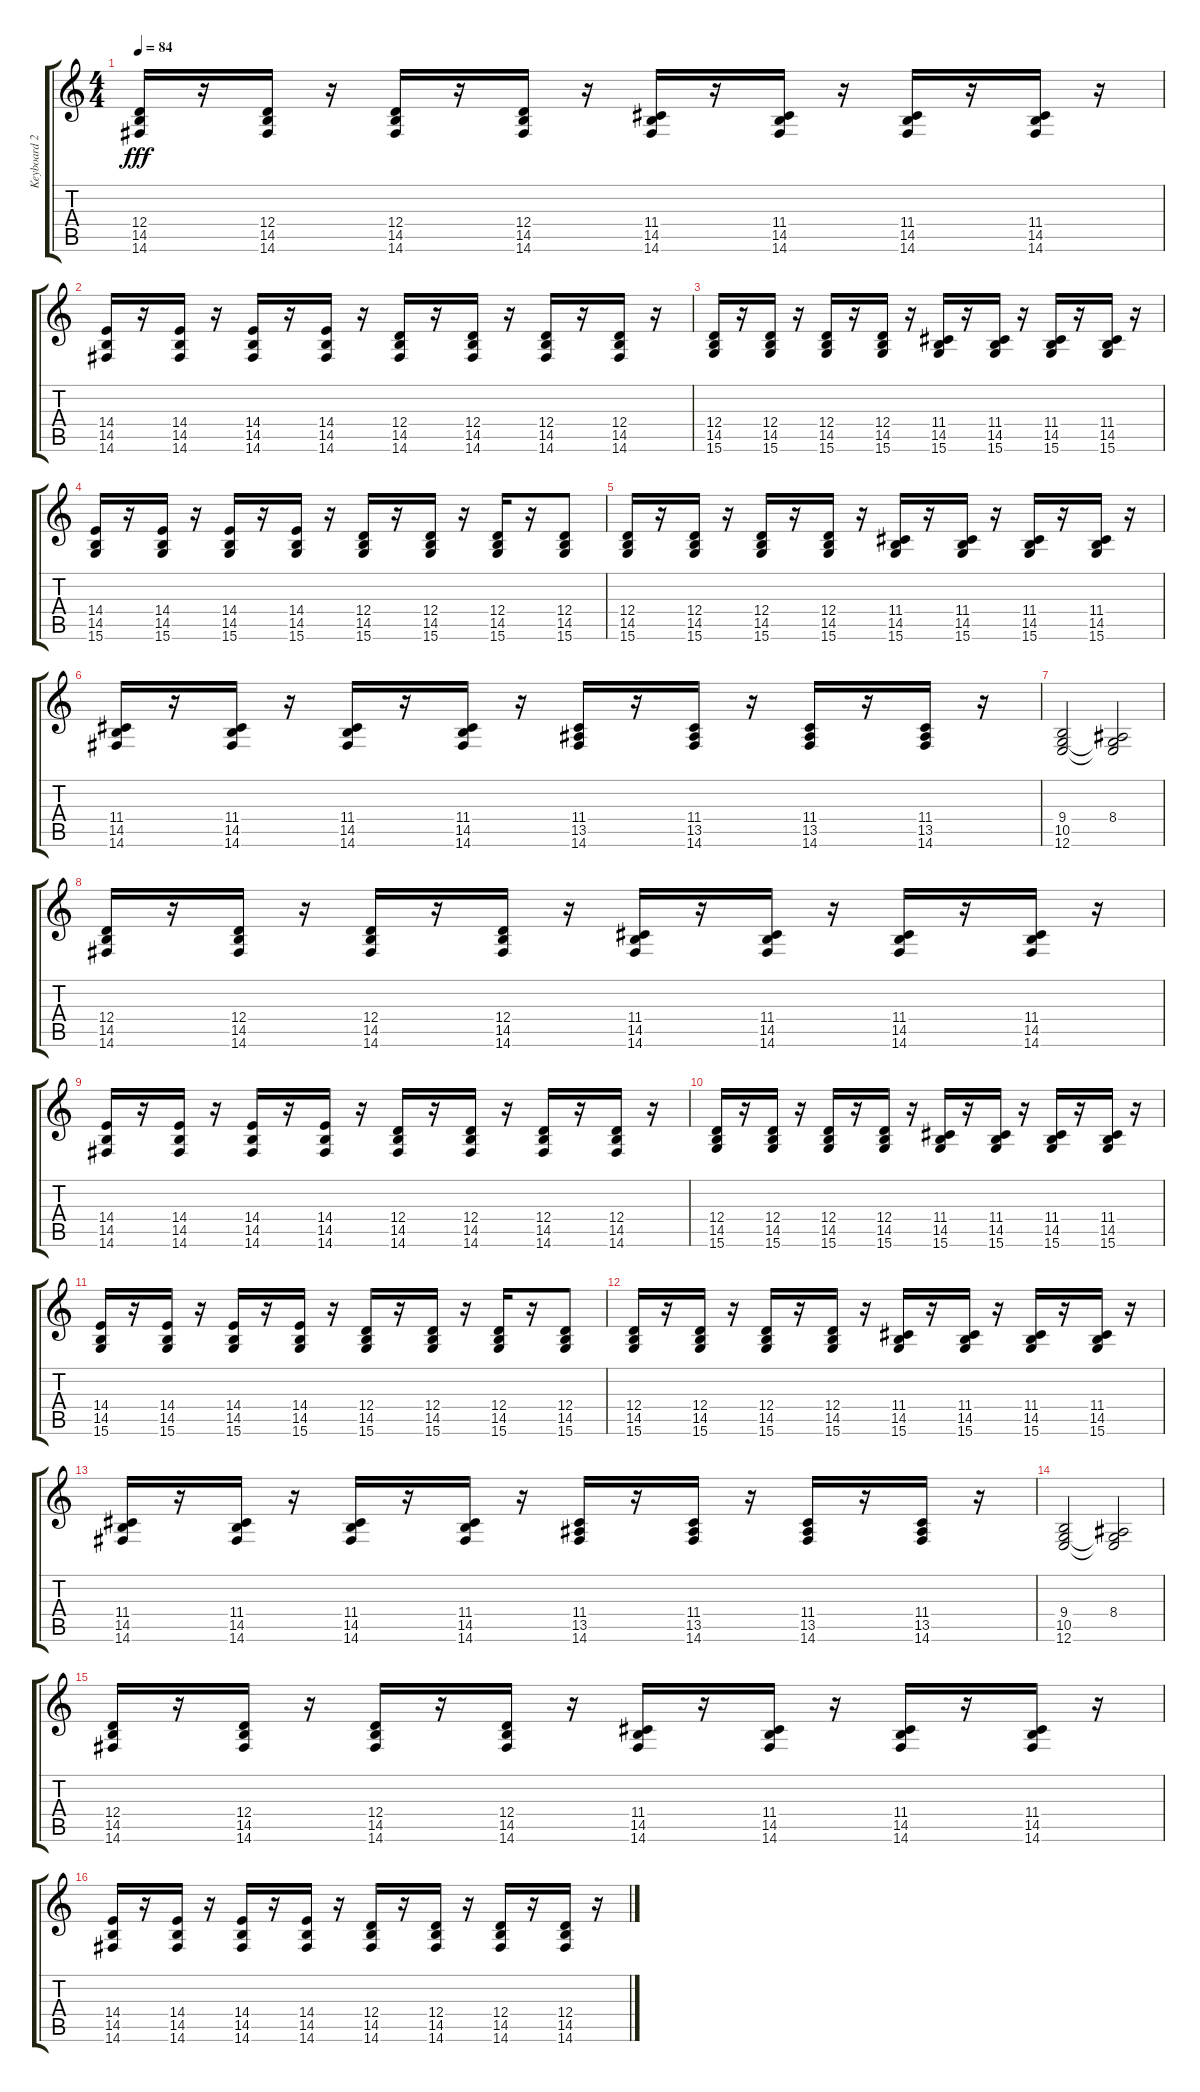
\track ("Keyboard 2" "Keyboard 2") {instrument stringensemble1}
\staff {score tabs}
\tuning (E4 B3 G3 D3 A2 E2) {hide}
\ts (4 4)
\tempo 84
\clef g2
\ks c
(12.4 14.5 14.6).16{dy fff instrument stringensemble1} r.16 (12.4 14.5 14.6).16 r.16 (12.4 14.5 14.6).16 r.16 (12.4 14.5 14.6).16 r.16 (11.4 14.5 14.6).16 r.16 (11.4 14.5 14.6).16 r.16 (11.4 14.5 14.6).16 r.16 (11.4 14.5 14.6).16 r.16 |
(14.4 14.5 14.6).16 r.16 (14.4 14.5 14.6).16 r.16 (14.4 14.5 14.6).16 r.16 (14.4 14.5 14.6).16 r.16 (12.4 14.5 14.6).16 r.16 (12.4 14.5 14.6).16 r.16 (12.4 14.5 14.6).16 r.16 (12.4 14.5 14.6).16 r.16 |
(12.4 14.5 15.6).16 r.16 (12.4 14.5 15.6).16 r.16 (12.4 14.5 15.6).16 r.16 (12.4 14.5 15.6).16 r.16 (11.4 14.5 15.6).16 r.16 (11.4 14.5 15.6).16 r.16 (11.4 14.5 15.6).16 r.16 (11.4 14.5 15.6).16 r.16 |
(14.4 14.5 15.6).16 r.16 (14.4 14.5 15.6).16 r.16 (14.4 14.5 15.6).16 r.16 (14.4 14.5 15.6).16 r.16 (12.4 14.5 15.6).16 r.16 (12.4 14.5 15.6).16 r.16 (12.4 14.5 15.6).16 r.16 (12.4 14.5 15.6).8 |
(12.4 14.5 15.6).16 r.16 (12.4 14.5 15.6).16 r.16 (12.4 14.5 15.6).16 r.16 (12.4 14.5 15.6).16 r.16 (11.4 14.5 15.6).16 r.16 (11.4 14.5 15.6).16 r.16 (11.4 14.5 15.6).16 r.16 (11.4 14.5 15.6).16 r.16 |
(11.4 14.5 14.6).16 r.16 (11.4 14.5 14.6).16 r.16 (11.4 14.5 14.6).16 r.16 (11.4 14.5 14.6).16 r.16 (11.4 13.5 14.6).16 r.16 (11.4 13.5 14.6).16 r.16 (11.4 13.5 14.6).16 r.16 (11.4 13.5 14.6).16 r.16 |
(9.4 10.5 12.6).2 (8.4 10.5{t} 12.6{t}).2 |
(12.4 14.5 14.6).16 r.16 (12.4 14.5 14.6).16 r.16 (12.4 14.5 14.6).16 r.16 (12.4 14.5 14.6).16 r.16 (11.4 14.5 14.6).16 r.16 (11.4 14.5 14.6).16 r.16 (11.4 14.5 14.6).16 r.16 (11.4 14.5 14.6).16 r.16 |
(14.4 14.5 14.6).16 r.16 (14.4 14.5 14.6).16 r.16 (14.4 14.5 14.6).16 r.16 (14.4 14.5 14.6).16 r.16 (12.4 14.5 14.6).16 r.16 (12.4 14.5 14.6).16 r.16 (12.4 14.5 14.6).16 r.16 (12.4 14.5 14.6).16 r.16 |
(12.4 14.5 15.6).16 r.16 (12.4 14.5 15.6).16 r.16 (12.4 14.5 15.6).16 r.16 (12.4 14.5 15.6).16 r.16 (11.4 14.5 15.6).16 r.16 (11.4 14.5 15.6).16 r.16 (11.4 14.5 15.6).16 r.16 (11.4 14.5 15.6).16 r.16 |
(14.4 14.5 15.6).16 r.16 (14.4 14.5 15.6).16 r.16 (14.4 14.5 15.6).16 r.16 (14.4 14.5 15.6).16 r.16 (12.4 14.5 15.6).16 r.16 (12.4 14.5 15.6).16 r.16 (12.4 14.5 15.6).16 r.16 (12.4 14.5 15.6).8 |
(12.4 14.5 15.6).16 r.16 (12.4 14.5 15.6).16 r.16 (12.4 14.5 15.6).16 r.16 (12.4 14.5 15.6).16 r.16 (11.4 14.5 15.6).16 r.16 (11.4 14.5 15.6).16 r.16 (11.4 14.5 15.6).16 r.16 (11.4 14.5 15.6).16 r.16 |
(11.4 14.5 14.6).16 r.16 (11.4 14.5 14.6).16 r.16 (11.4 14.5 14.6).16 r.16 (11.4 14.5 14.6).16 r.16 (11.4 13.5 14.6).16 r.16 (11.4 13.5 14.6).16 r.16 (11.4 13.5 14.6).16 r.16 (11.4 13.5 14.6).16 r.16 |
(9.4 10.5 12.6).2 (8.4 10.5{t} 12.6{t}).2 |
(12.4 14.5 14.6).16 r.16 (12.4 14.5 14.6).16 r.16 (12.4 14.5 14.6).16 r.16 (12.4 14.5 14.6).16 r.16 (11.4 14.5 14.6).16 r.16 (11.4 14.5 14.6).16 r.16 (11.4 14.5 14.6).16 r.16 (11.4 14.5 14.6).16 r.16 |
(14.4 14.5 14.6).16 r.16 (14.4 14.5 14.6).16 r.16 (14.4 14.5 14.6).16 r.16 (14.4 14.5 14.6).16 r.16 (12.4 14.5 14.6).16 r.16 (12.4 14.5 14.6).16 r.16 (12.4 14.5 14.6).16 r.16 (12.4 14.5 14.6).16 r.16
